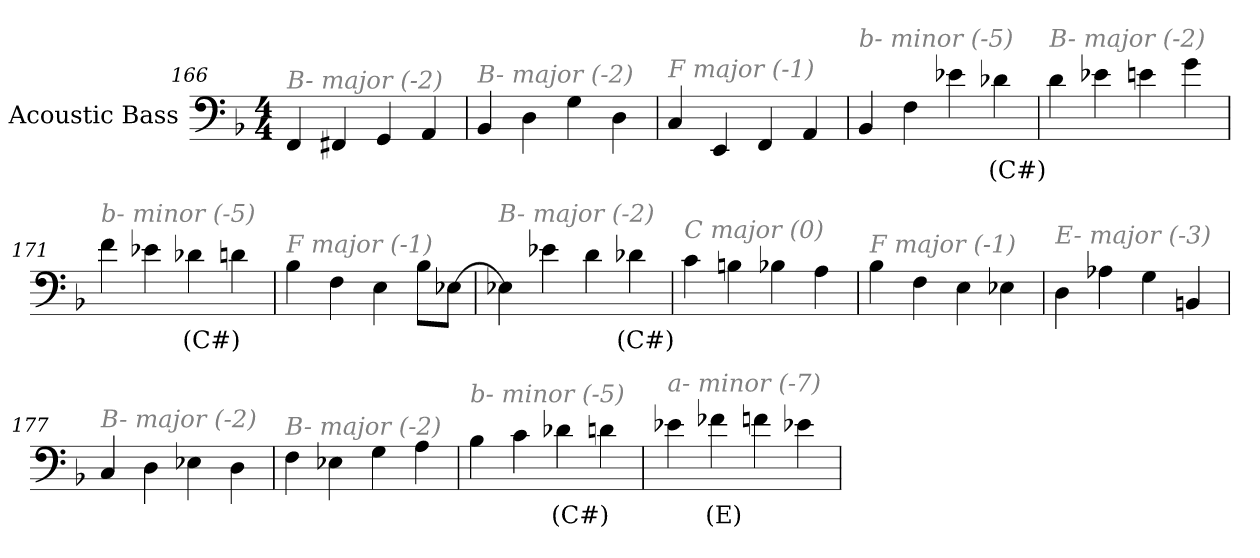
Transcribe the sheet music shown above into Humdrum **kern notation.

**kern	**text
*part1	*part1
*staff1	*staff1
*I"Acoustic Bass	*
*clefF4	*
*ITrd7c12	*
*k[b-]	*
*F:	*
*M4/4	*
=166	=166
!LO:TX:i:color=#808080:t=B- major (-2)	!
4FFF	.
4FFF#X	.
4GGG	.
4AAA	.
=167	=167
!LO:TX:i:color=#808080:t=B- major (-2)	!
4BBB-	.
4DD	.
4GG	.
4DD	.
=168	=168
!LO:TX:i:color=#808080:t=F major (-1)	!
4CC	.
4EEE	.
4FFF	.
4AAA	.
=169	=169
!LO:TX:i:color=#808080:t=b- minor (-5)	!
4BBB-	.
4FF	.
4E-X	.
4D-Xi	(C#)
=170	=170
!LO:TX:i:color=#808080:t=B- major (-2)	!
4D	.
4E-X	.
4En	.
4G	.
=171	=171
!LO:TX:i:color=#808080:t=b- minor (-5)	!
4F	.
4E-X	.
4D-Xi	(C#)
4D	.
=172	=172
!LO:TX:i:color=#808080:t=F major (-1)	!
4BB-	.
4FF	.
4EE	.
8BB-L	.
[8EE-XJ	.
=173	=173
!LO:TX:i:color=#808080:t=B- major (-2)	!
4EE-X]	.
4E-X	.
4D	.
4D-Xi	(C#)
=174	=174
!LO:TX:i:color=#808080:t=C major (0)	!
4C	.
4BBn	.
4BB-X	.
4AA	.
=175	=175
!LO:TX:i:color=#808080:t=F major (-1)	!
4BB-	.
4FF	.
4EE	.
4EE-X	.
=176	=176
!LO:TX:i:color=#808080:t=E- major (-3)	!
4DD	.
4AA-X	.
4GG	.
4BBBn	.
=177	=177
!LO:TX:i:color=#808080:t=B- major (-2)	!
4CC	.
4DD	.
4EE-X	.
4DD	.
=178	=178
!LO:TX:i:color=#808080:t=B- major (-2)	!
4FF	.
4EE-X	.
4GG	.
4AA	.
=179	=179
!LO:TX:i:color=#808080:t=b- minor (-5)	!
4BB-	.
4C	.
4D-Xi	(C#)
4D	.
=180	=180
!LO:TX:i:color=#808080:t=a- minor (-7)	!
4E-X	.
4F-Xi	(E)
4F	.
4E-X	.
=	=
*-	*-
